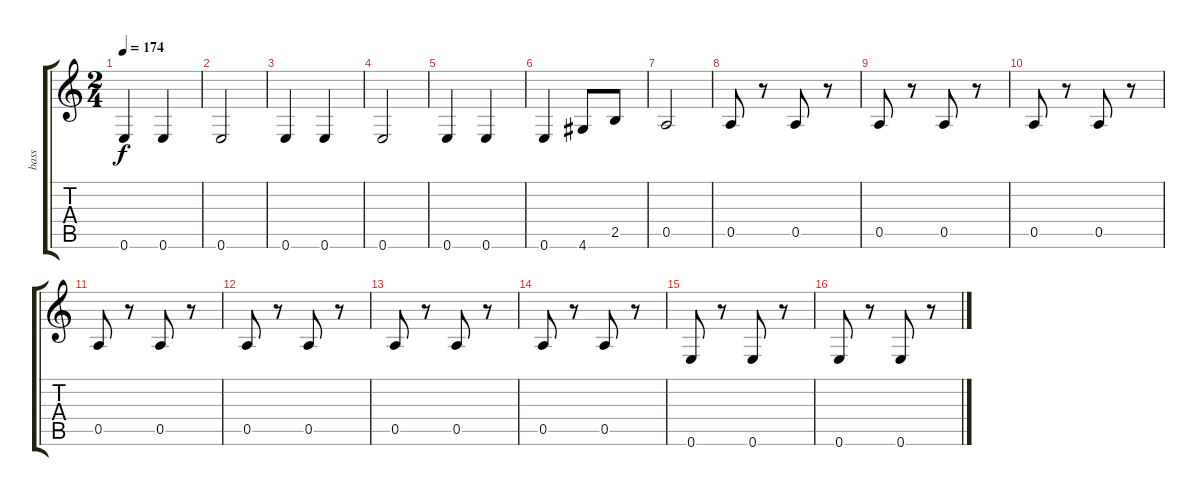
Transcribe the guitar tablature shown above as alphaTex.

\track ("bass" "bass") {instrument electricbassfinger}
\staff {score tabs}
\tuning (E4 B3 G3 D3 A2 E2) {hide}
\ts (2 4)
\tempo 174
\clef g2
\ks c
0.6.4{dy f} 0.6.4 |
0.6.2 |
0.6.4 0.6.4 |
0.6.2 |
0.6.4 0.6.4 |
0.6.4 4.6.8 2.5.8 |
0.5.2 |
0.5.8 r.8 0.5.8 r.8 |
0.5.8 r.8 0.5.8 r.8 |
0.5.8 r.8 0.5.8 r.8 |
0.5.8 r.8 0.5.8 r.8 |
0.5.8 r.8 0.5.8 r.8 |
0.5.8 r.8 0.5.8 r.8 |
0.5.8 r.8 0.5.8 r.8 |
0.6.8 r.8 0.6.8 r.8 |
0.6.8 r.8 0.6.8 r.8
